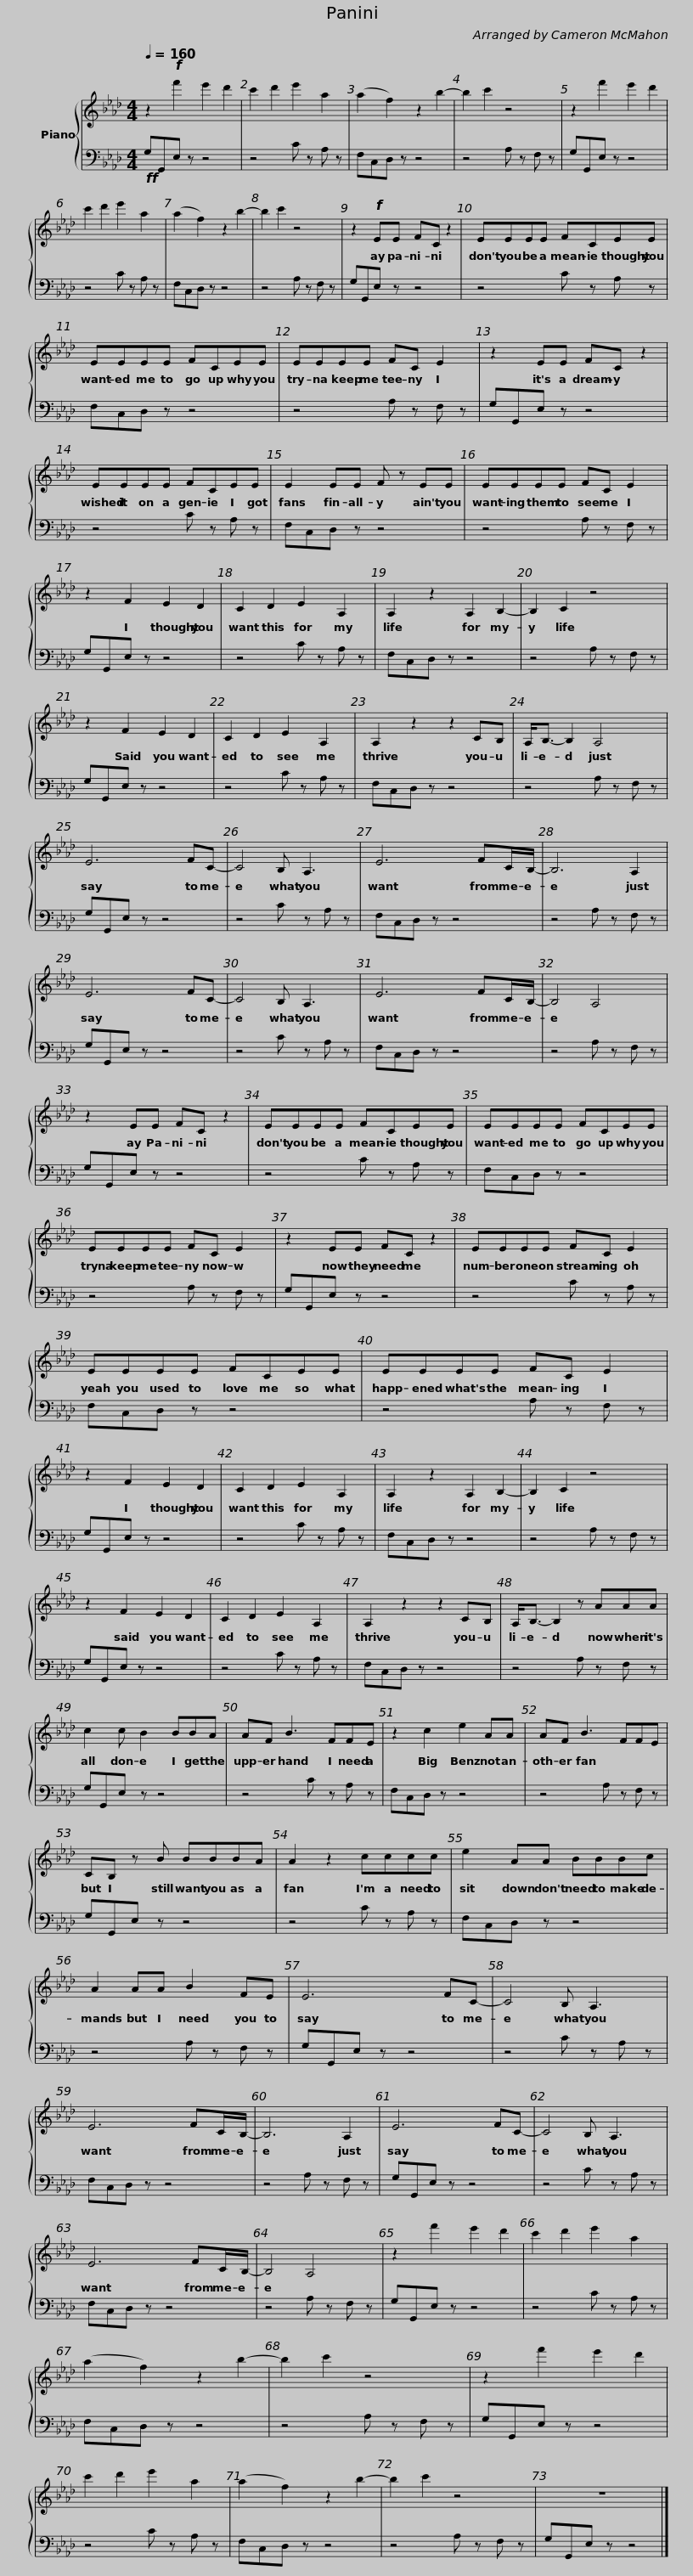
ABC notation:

X:1
%%score { 1 | 2 }
L:1/8
Q:1/4=160
M:4/4
I:linebreak $
K:Ab
V:1 treble
V:2 bass
V:1
 z2!f! f'2 e'2 d'2 | c'2 d'2 e'2 a2 | (a2 f2) z2 b2- | b2 c'2 z4 | z2 f'2 e'2 d'2 | %5
 c'2 d'2 e'2 a2 |$ (a2 f2) z2 b2- | b2 c'2 z4 | z2!f! EE FC z2 | EEEE FCEE | %10
 EEEE FCEE |$ EEEE FC E2 | z2 EE FC z2 | EEEE FCEE | E2 EE F z EE |$ %15
 EEEE FC E2 | z2 F2 E2 D2 | C2 D2 E2 A,2 | A,2 z2 A,2 B,2- | B,2 C2 z4 |$ %20
 z2 F2 E2 D2 | C2 D2 E2 A,2 | A,2 z2 z2 CB, | A,<B,- B,2 A,4 | E6 FC- |$ %25
 C4 B, A,3 | E6 FC/B,/- | B,6 A,2 | E6 FC- | C4 B, A,3 |$ %30
 E6 FC/B,/- | B,4 A,4 | z2 EE FC z2 | EEEE FCEE |$ EEEE FCEE | %35
 EEEE FC E2 | z2 EE FC z2 |$ EEEE FC E2 | EEEE FCEE | EEEE FC E2 |$ %40
 z2 F2 E2 D2 | C2 D2 E2 A,2 | A,2 z2 A,2 B,2- | B,2 C2 z4 | z2 F2 E2 D2 |$ %45
 C2 D2 E2 A,2 | A,2 z2 z2 CB, | A,<B,- B,2 z AAA | c2 c B2 BBA |$ AF B3 FFE | %50
 z2 c2 e2 AA | AF B3 FFE | CB, z B BBBA |$ A2 z2 cccc | e2 AA BBBc | %55
 A2 AA B2 FE | E6 FC- |$ C4 B, A,3 | E6 FC/B,/- | B,6 A,2 | %60
 E6 FC- | C4 B, A,3 |$ E6 FC/B,/- | B,4 A,4 | z2 f'2 e'2 d'2 | %65
 c'2 d'2 e'2 a2 | (a2 f2) z2 b2- | b2 c'2 z4 | z2 f'2 e'2 d'2 |$ c'2 d'2 e'2 a2 | %70
 (a2 f2) z2 b2- | b2 c'2 z4 | z8 |] %73
V:2
!ff! G,G,,E, z z4 | z4 C z A, z | F,C,D, z z4 | z4 A, z F, z | G,G,,E, z z4 | %5
 z4 C z A, z |$ F,C,D, z z4 | z4 A, z F, z | G,G,,E, z z4 | z4 C z A, z | %10
 F,C,D, z z4 |$ z4 A, z F, z | G,G,,E, z z4 | z4 C z A, z | F,C,D, z z4 |$ %15
 z4 A, z F, z | G,G,,E, z z4 | z4 C z A, z | F,C,D, z z4 | z4 A, z F, z |$ %20
 G,G,,E, z z4 | z4 C z A, z | F,C,D, z z4 | z4 A, z F, z | G,G,,E, z z4 |$ %25
 z4 C z A, z | F,C,D, z z4 | z4 A, z F, z | G,G,,E, z z4 | z4 C z A, z |$ %30
 F,C,D, z z4 | z4 A, z F, z | G,G,,E, z z4 | z4 C z A, z |$ F,C,D, z z4 | %35
 z4 A, z F, z | G,G,,E, z z4 |$ z4 C z A, z | F,C,D, z z4 | z4 A, z F, z |$ %40
 G,G,,E, z z4 | z4 C z A, z | F,C,D, z z4 | z4 A, z F, z | G,G,,E, z z4 |$ %45
 z4 C z A, z | F,C,D, z z4 | z4 A, z F, z | G,G,,E, z z4 |$ z4 C z A, z | %50
 F,C,D, z z4 | z4 A, z F, z | G,G,,E, z z4 |$ z4 C z A, z | F,C,D, z z4 | %55
 z4 A, z F, z | G,G,,E, z z4 |$ z4 C z A, z | F,C,D, z z4 | z4 A, z F, z | %60
 G,G,,E, z z4 | z4 C z A, z |$ F,C,D, z z4 | z4 A, z F, z | G,G,,E, z z4 | %65
 z4 C z A, z | F,C,D, z z4 | z4 A, z F, z | G,G,,E, z z4 |$ z4 C z A, z | %70
 F,C,D, z z4 | z4 A, z F, z | G,G,,E, z z4 |] %73
